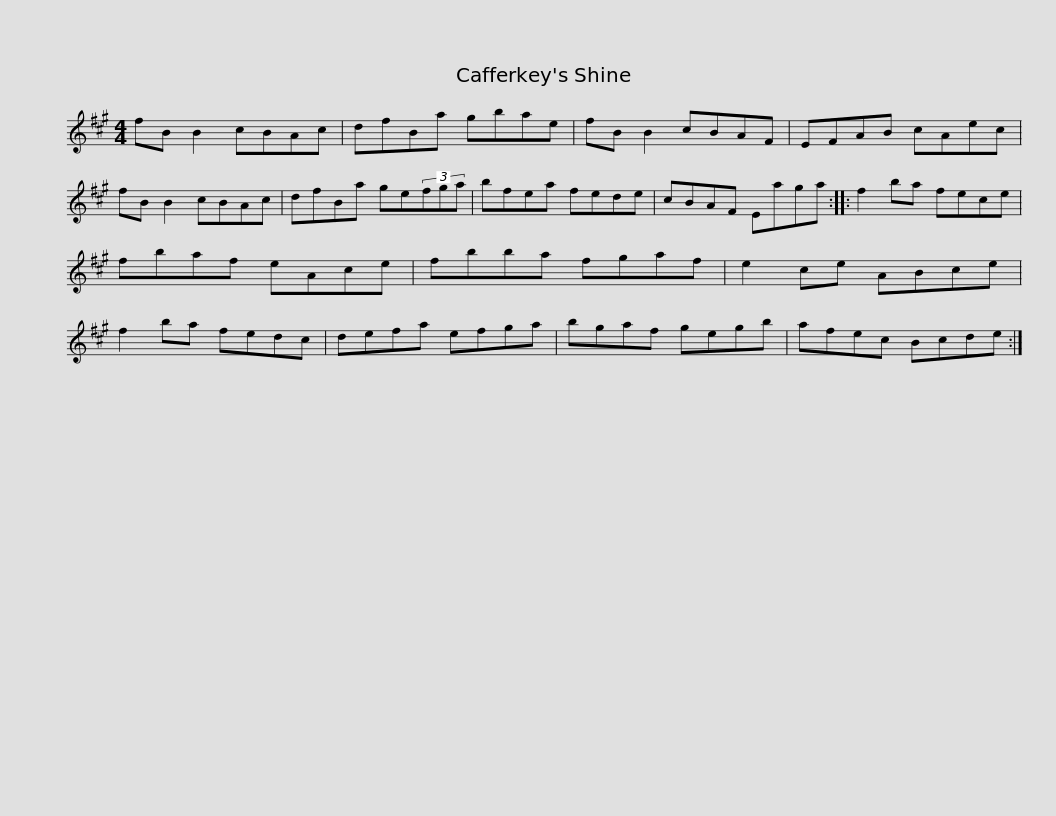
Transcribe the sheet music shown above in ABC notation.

X:1
L:1/8
M:4/4
I:linebreak $
K:A
V:1 treble
V:1
 fB B2 cBAc | dfBa gbae | fB B2 cBAF | EFAB cAec | fB B2 cBAc |$ %5
 dfBa ge(3fga | bfea fede | cBAF Eaga :: f2 ba fece | fbaf eAce |$ %10
 fbba fgaf | e2 ce ABce | f2 ba fedc | defa efga | bgaf gegb |$ %15
 afec Bcde :| %16
